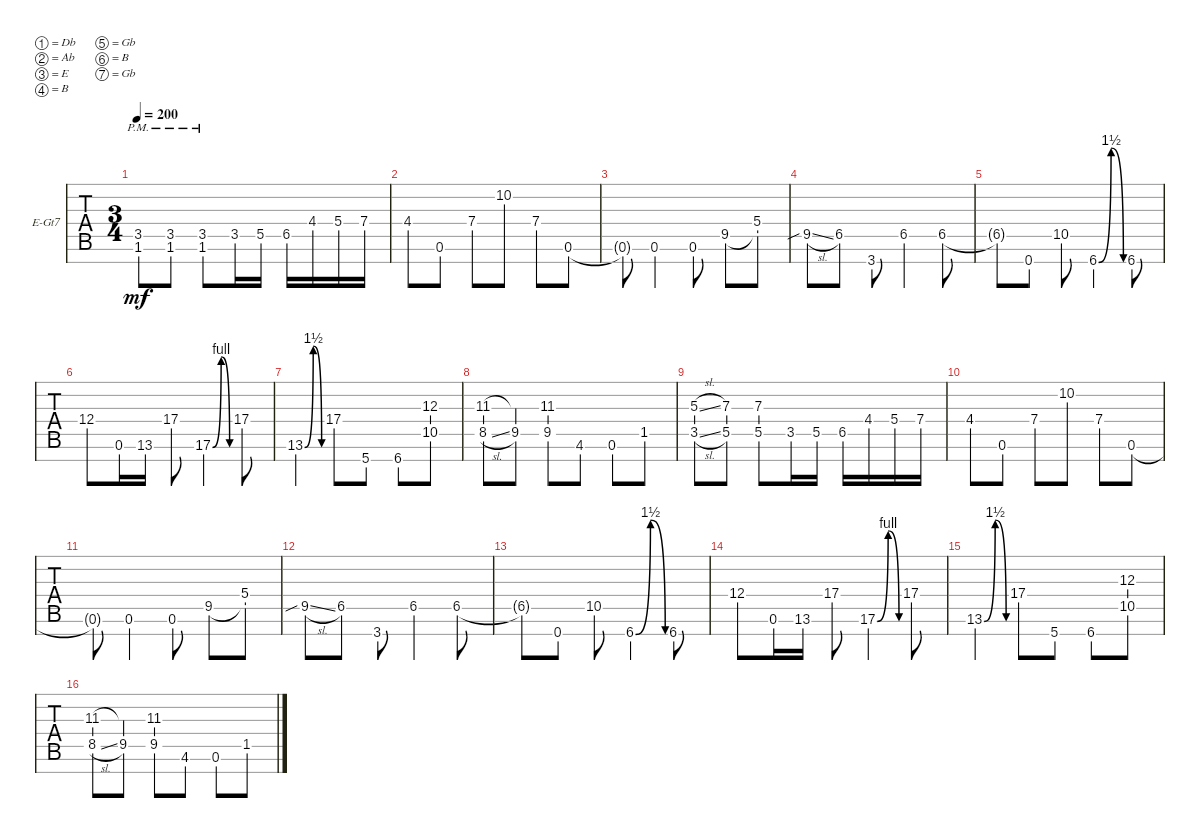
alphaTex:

\bracketExtendMode groupsimilarinstruments
\firstSystemTrackNameOrientation horizontal
\otherSystemsTrackNameOrientation horizontal
\track ("Electric Guitar" "E-Gt7") {instrument distortionguitar}
\staff {tabs}
\tuning (Db4 Ab3 E3 B2 Gb2 B1 Gb1)
\ts (3 4)
\tempo 200
\clef g2
\scale
0.333333
\ks c
(1.6{pm} 3.5{pm}).8{dy mf} (1.6{pm} 3.5{pm}).8 (1.6{pm} 3.5{pm}).8 3.5.16 5.5.16 6.5.16 4.4.16 5.4.16 7.4.16 |
\scale
0.209459 4.4.8 0.6.8 7.4.8 10.2.8 7.4.8 0.6.8 |
\scale
0.39527 0.6{t}.8 0.6.4 0.6.8 9.5.8 (5.4 9.5{t}).8 |
\scale
0.333333 9.5{sib sl}.8 6.5.8 3.7.8 6.5.4 6.5.8 |
\scale
0.333333 6.5{t}.8 0.7.8 10.5.8 6.7{be (bendrelease 0 0 10.2 6 20.4 6 30 0)}.4 6.7.8 |
\scale
0.333333 12.4.8 0.6.16 13.6.16 17.4.8 17.6{be (bendrelease 0 0 10.2 4 20.4 4 30 0)}.4 17.4.8 |
\scale
0.333333 13.6{be (bendrelease 0 0 10.2 6 20.4 6 30 0)}.4 17.4.8 5.7.8 6.7.8 (12.3 10.5).8 |
\scale
0.333333 (8.5{sl} 11.3).8 (9.5 11.3{t}).8 (11.3 9.5).8 4.6.8 0.6.8 1.5.8 |
\scale
0.333333 (3.5{sl} 5.3{sl}).8 (5.5 7.3).8 (5.5 7.3).8 3.5.16 5.5.16 6.5.16 4.4.16 5.4.16 7.4.16 |
4.4.8 0.6.8 7.4.8 10.2.8 7.4.8 0.6.8 |
0.6{t}.8 0.6.4 0.6.8 9.5.8 (5.4 9.5{t}).8 |
9.5{sib sl}.8 6.5.8 3.7.8 6.5.4 6.5.8 |
6.5{t}.8 0.7.8 10.5.8 6.7{be (bendrelease 0 0 10.2 6 20.4 6 30 0)}.4 6.7.8 |
12.4.8 0.6.16 13.6.16 17.4.8 17.6{be (bendrelease 0 0 10.2 4 20.4 4 30 0)}.4 17.4.8 |
13.6{be (bendrelease 0 0 10.2 6 20.4 6 30 0)}.4 17.4.8 5.7.8 6.7.8 (12.3 10.5).8 |
(8.5{sl} 11.3).8 (9.5 11.3{t}).8 (11.3 9.5).8 4.6.8 0.6.8 1.5.8
